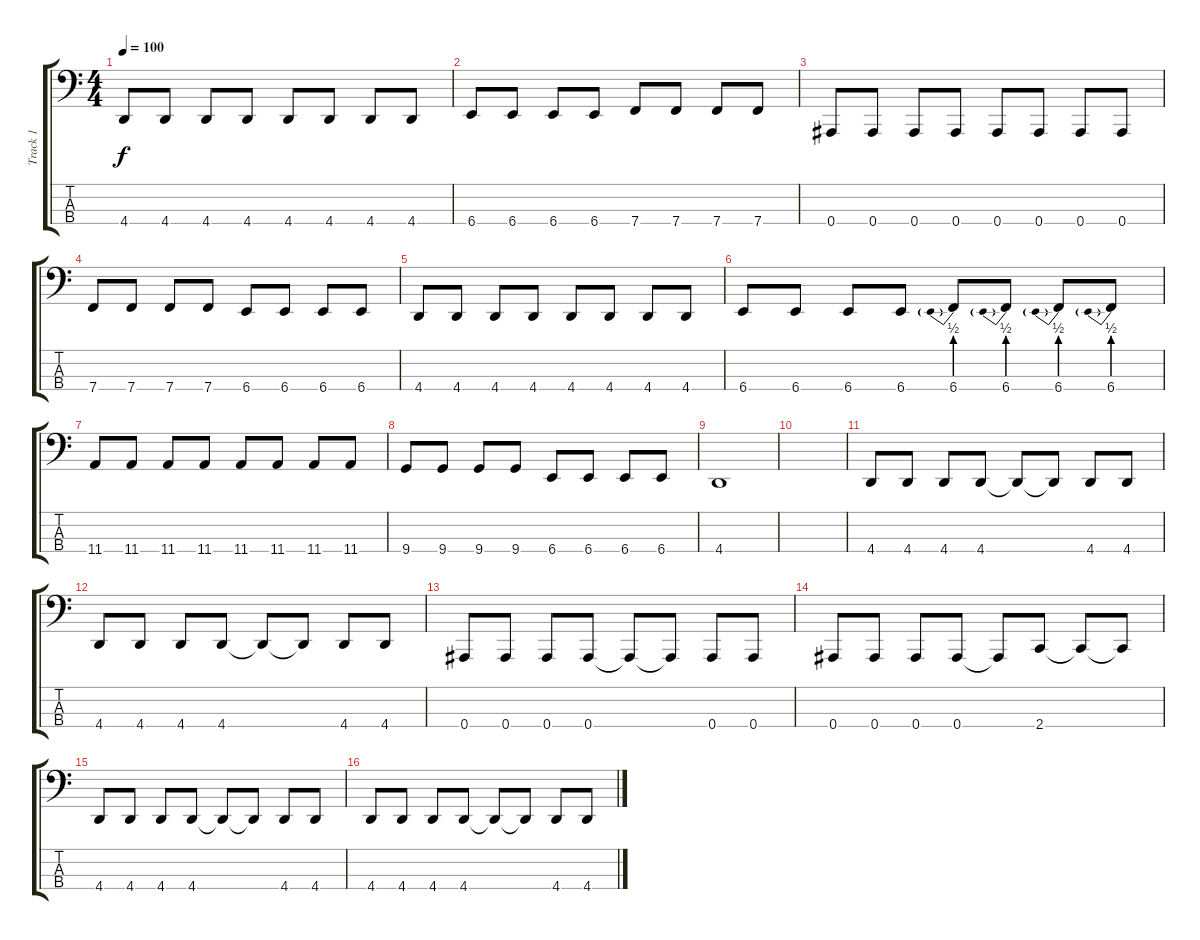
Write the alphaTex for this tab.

\track ("Track 1" "Track 1") {instrument electricbasspick}
\staff {score tabs}
\tuning (Eb2 Bb1 F1 Bb0) {hide}
\ts (4 4)
\tempo 100
\clef f4
\ks c
4.4.8{dy f} 4.4.8 4.4.8 4.4.8 4.4.8 4.4.8 4.4.8 4.4.8 |
6.4.8 6.4.8 6.4.8 6.4.8 7.4.8 7.4.8 7.4.8 7.4.8 |
0.4.8 0.4.8 0.4.8 0.4.8 0.4.8 0.4.8 0.4.8 0.4.8 |
7.4.8 7.4.8 7.4.8 7.4.8 6.4.8 6.4.8 6.4.8 6.4.8 |
4.4.8 4.4.8 4.4.8 4.4.8 4.4.8 4.4.8 4.4.8 4.4.8 |
6.4.8 6.4.8 6.4.8 6.4.8 6.4{be (prebend 0 2 60 2)}.8 6.4{be (prebend 0 2 60 2)}.8 6.4{be (prebend 0 2 60 2)}.8 6.4{be (prebend 0 2 60 2)}.8 |
11.4.8 11.4.8 11.4.8 11.4.8 11.4.8 11.4.8 11.4.8 11.4.8 |
9.4.8 9.4.8 9.4.8 9.4.8 6.4.8 6.4.8 6.4.8 6.4.8 |
4.4.1 |
|
4.4.8 4.4.8 4.4.8 4.4.8 4.4{t}.8 4.4{t}.8 4.4.8 4.4.8 |
4.4.8 4.4.8 4.4.8 4.4.8 4.4{t}.8 4.4{t}.8 4.4.8 4.4.8 |
0.4.8 0.4.8 0.4.8 0.4.8 0.4{t}.8 0.4{t}.8 0.4.8 0.4.8 |
0.4.8 0.4.8 0.4.8 0.4.8 0.4{t}.8 2.4.8 2.4{t}.8 2.4{t}.8 |
4.4.8 4.4.8 4.4.8 4.4.8 4.4{t}.8 4.4{t}.8 4.4.8 4.4.8 |
4.4.8 4.4.8 4.4.8 4.4.8 4.4{t}.8 4.4{t}.8 4.4.8 4.4.8
